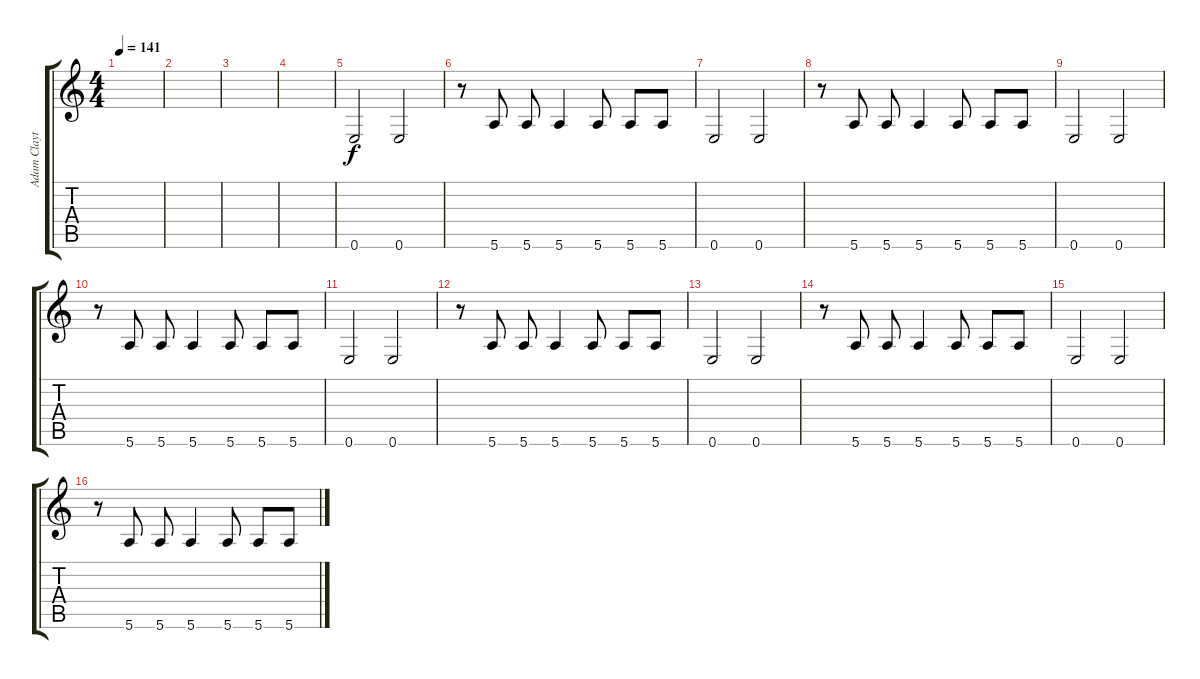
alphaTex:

\track ("Adam Clayton Basses" "Adam Clayt") {instrument contrabass}
\staff {score tabs}
\tuning (E4 B3 G3 D3 A2 E2) {hide}
\ts (4 4)
\tempo 141
\clef g2
\ks c
|
|
|
|
0.6.2 0.6.2 |
r.8 5.6.8 5.6.8 5.6.4 5.6.8 5.6.8 5.6.8 |
0.6.2 0.6.2 |
r.8 5.6.8 5.6.8 5.6.4 5.6.8 5.6.8 5.6.8 |
0.6.2 0.6.2 |
r.8 5.6.8 5.6.8 5.6.4 5.6.8 5.6.8 5.6.8 |
0.6.2 0.6.2 |
r.8 5.6.8 5.6.8 5.6.4 5.6.8 5.6.8 5.6.8 |
0.6.2 0.6.2 |
r.8 5.6.8 5.6.8 5.6.4 5.6.8 5.6.8 5.6.8 |
0.6.2 0.6.2 |
r.8 5.6.8 5.6.8 5.6.4 5.6.8 5.6.8 5.6.8
